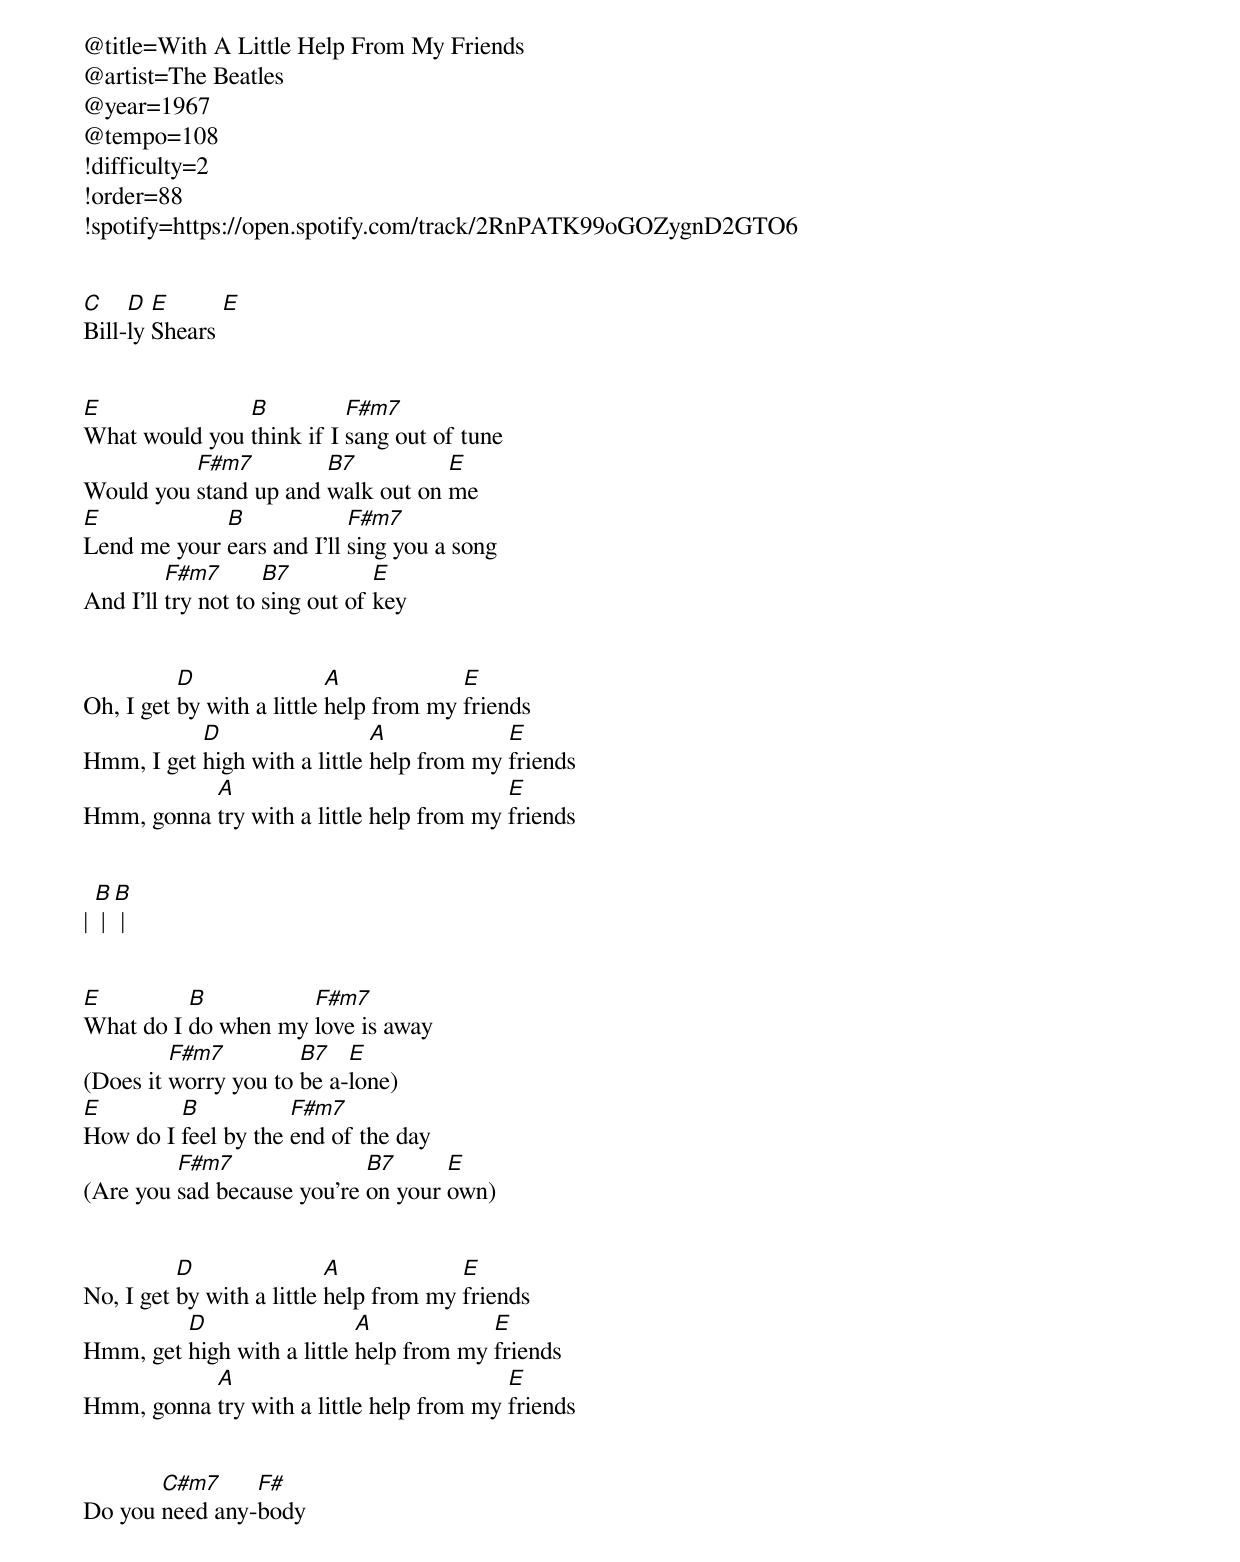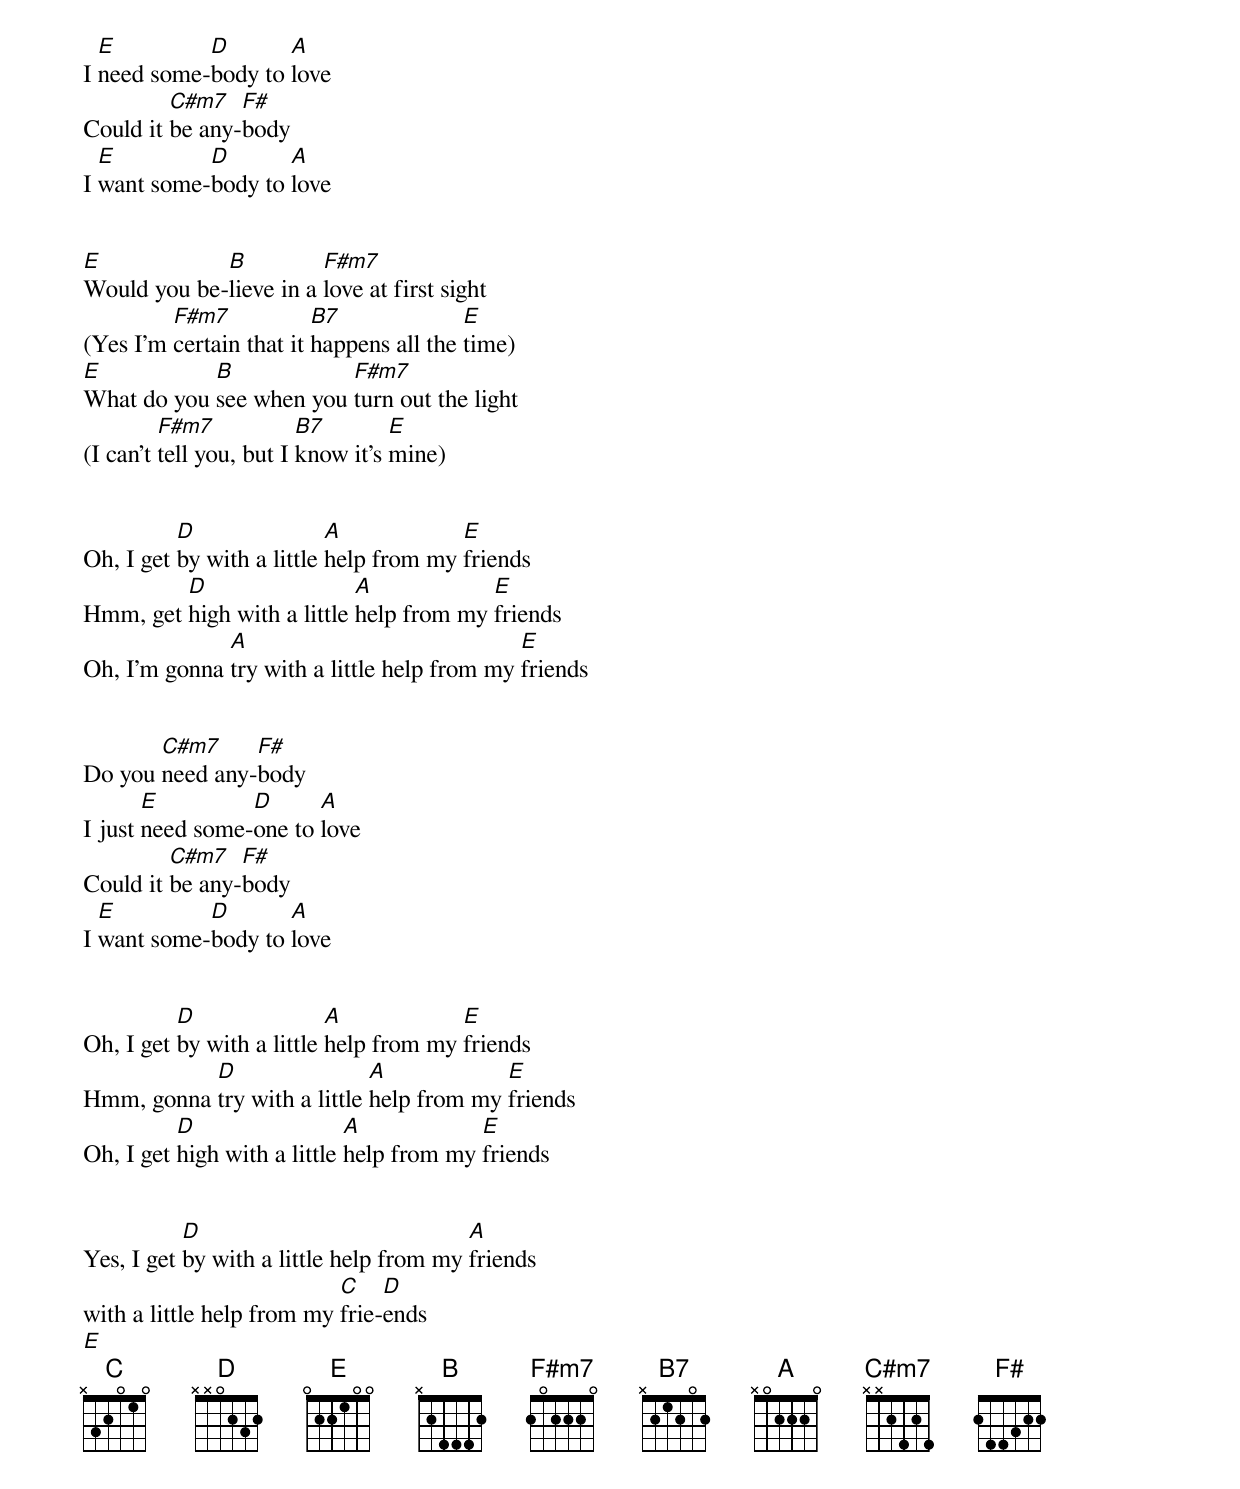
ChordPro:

@title=With A Little Help From My Friends
@artist=The Beatles
@year=1967
@tempo=108
!difficulty=2
!order=88
!spotify=https://open.spotify.com/track/2RnPATK99oGOZygnD2GTO6


[C]Bill-[D]ly [E]Shears [E]


[E]What would you [B]think if I [F#m7]sang out of tune
Would you [F#m7]stand up and [B7]walk out on [E]me
[E]Lend me your [B]ears and I'll [F#m7]sing you a song
And I'll [F#m7]try not to [B7]sing out of [E]key


Oh, I get [D]by with a little [A]help from my [E]friends
Hmm, I get [D]high with a little [A]help from my [E]friends
Hmm, gonna [A]try with a little help from my [E]friends


| [B] | [B] |


[E]What do I [B]do when my [F#m7]love is away
(Does it [F#m7]worry you to [B7]be a-[E]lone)
[E]How do I [B]feel by the [F#m7]end of the day
(Are you [F#m7]sad because you're [B7]on your [E]own)


No, I get [D]by with a little [A]help from my [E]friends
Hmm, get [D]high with a little [A]help from my [E]friends
Hmm, gonna [A]try with a little help from my [E]friends


Do you [C#m7]need any-[F#]body
I [E]need some-[D]body to [A]love
Could it [C#m7]be any-[F#]body
I [E]want some-[D]body to [A]love


[E]Would you be-[B]lieve in a [F#m7]love at first sight
(Yes I'm [F#m7]certain that it [B7]happens all the [E]time)
[E]What do you [B]see when you [F#m7]turn out the light
(I can't [F#m7]tell you, but I [B7]know it's [E]mine)


Oh, I get [D]by with a little [A]help from my [E]friends
Hmm, get [D]high with a little [A]help from my [E]friends
Oh, I'm gonna [A]try with a little help from my [E]friends


Do you [C#m7]need any-[F#]body
I just [E]need some-[D]one to [A]love
Could it [C#m7]be any-[F#]body
I [E]want some-[D]body to [A]love


Oh, I get [D]by with a little [A]help from my [E]friends
Hmm, gonna [D]try with a little [A]help from my [E]friends
Oh, I get [D]high with a little [A]help from my [E]friends


Yes, I get [D]by with a little help from my [A]friends
with a little help from my [C]frie-[D]ends
[E]
